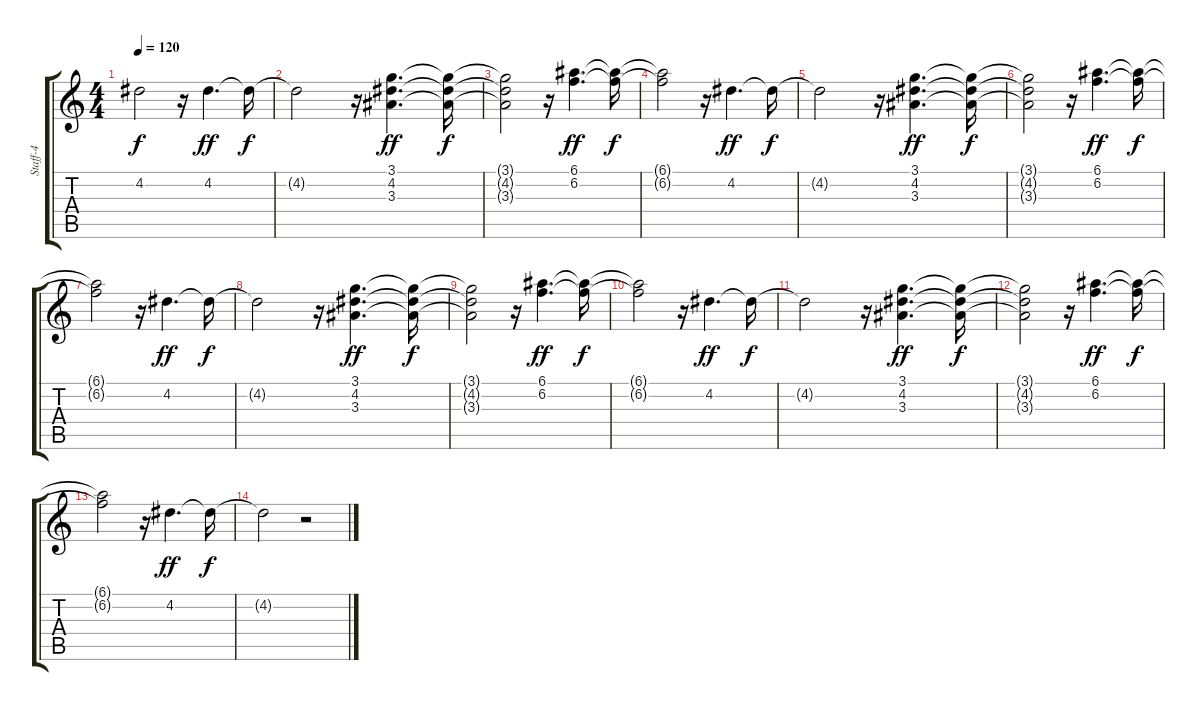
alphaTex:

\track ("Staff-4" "Staff-4") {instrument acousticguitarsteel}
\staff {score tabs}
\tuning (E4 B3 G3 D3 A2 E2) {hide}
\ts (4 4)
\tempo 120
\clef g2
\ks c
4.2{t}.2{dy f} r.16 4.2.4{d dy ff} 4.2{t}.16{dy f} |
4.2{t}.2 r.16 (3.1 4.2 3.3).4{d dy ff} (3.1{t} 4.2{t} 3.3{t}).16{dy f} |
(3.1{t} 4.2{t} 3.3{t}).2 r.16 (6.1 6.2).4{d dy ff} (6.1{t} 6.2{t}).16{dy f} |
(6.1{t} 6.2{t}).2 r.16 4.2.4{d dy ff} 4.2{t}.16{dy f} |
4.2{t}.2 r.16 (3.1 4.2 3.3).4{d dy ff} (3.1{t} 4.2{t} 3.3{t}).16{dy f} |
(3.1{t} 4.2{t} 3.3{t}).2 r.16 (6.1 6.2).4{d dy ff} (6.1{t} 6.2{t}).16{dy f} |
(6.1{t} 6.2{t}).2 r.16 4.2.4{d dy ff} 4.2{t}.16{dy f} |
4.2{t}.2 r.16 (3.1 4.2 3.3).4{d dy ff} (3.1{t} 4.2{t} 3.3{t}).16{dy f} |
(3.1{t} 4.2{t} 3.3{t}).2 r.16 (6.1 6.2).4{d dy ff} (6.1{t} 6.2{t}).16{dy f} |
(6.1{t} 6.2{t}).2 r.16 4.2.4{d dy ff} 4.2{t}.16{dy f} |
4.2{t}.2 r.16 (3.1 4.2 3.3).4{d dy ff} (3.1{t} 4.2{t} 3.3{t}).16{dy f} |
(3.1{t} 4.2{t} 3.3{t}).2 r.16 (6.1 6.2).4{d dy ff} (6.1{t} 6.2{t}).16{dy f} |
(6.1{t} 6.2{t}).2 r.16 4.2.4{d dy ff} 4.2{t}.16{dy f} |
4.2{t}.2 r.2
